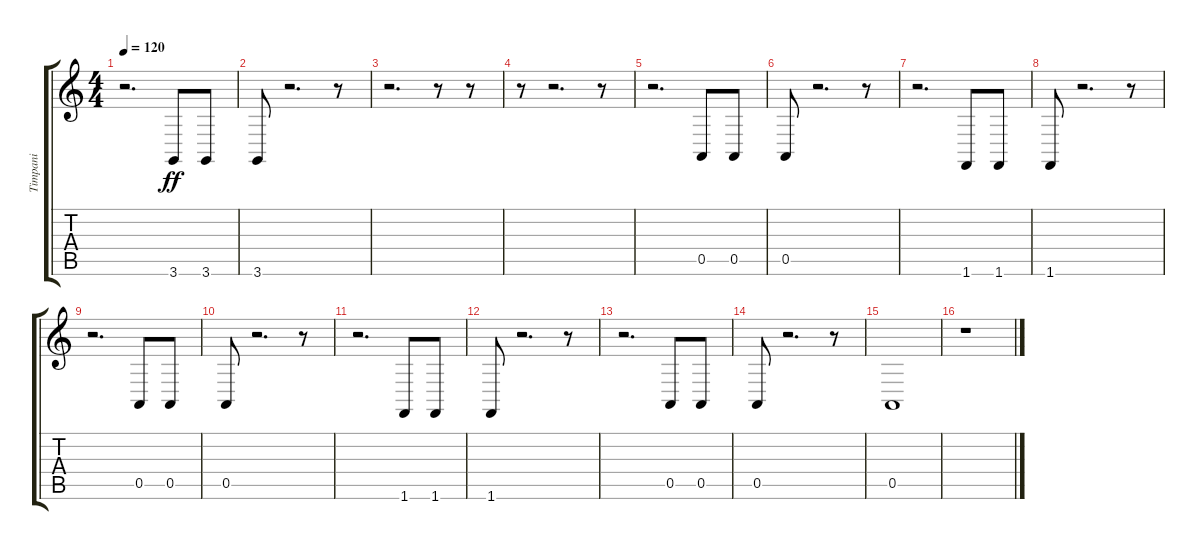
\track ("Timpani" "Timpani") {instrument timpani}
\staff {score tabs}
\tuning (E4 B3 G3 D3 A2 E2) {hide}
\ts (4 4)
\tempo 120
\clef g2
\ks c
r.2{d dy ff} 3.6.8 3.6.8 |
3.6.8 r.2{d} r.8 |
r.2{d} r.8 r.8 |
r.8 r.2{d} r.8 |
r.2{d} 0.5.8 0.5.8 |
0.5.8 r.2{d} r.8 |
r.2{d} 1.6.8 1.6.8 |
1.6.8 r.2{d} r.8 |
r.2{d} 0.5.8 0.5.8 |
0.5.8 r.2{d} r.8 |
r.2{d} 1.6.8 1.6.8 |
1.6.8 r.2{d} r.8 |
r.2{d} 0.5.8 0.5.8 |
0.5.8 r.2{d} r.8 |
0.5.1 |
r.1
